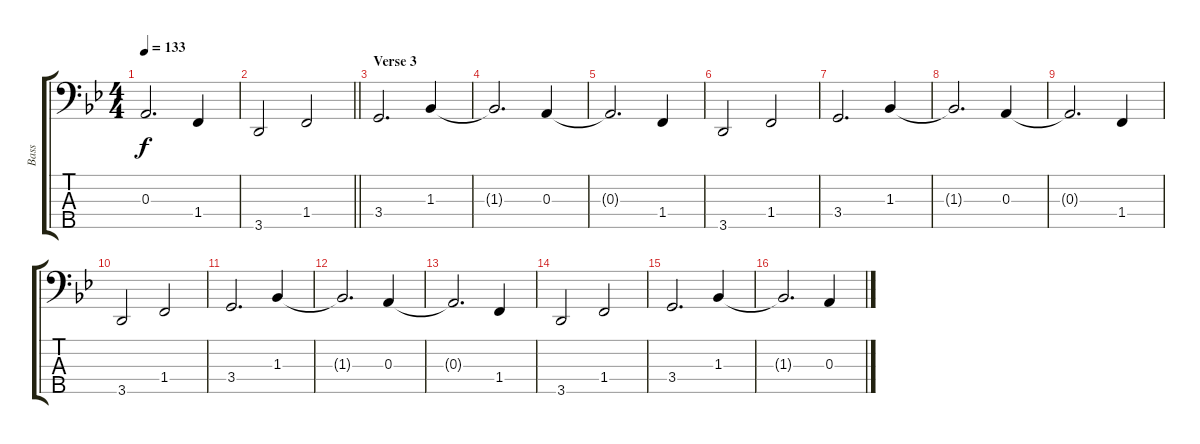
\track ("Bass" "Bass") {instrument electricbassfinger}
\staff {score tabs}
\tuning (G2 D2 A1 E1 B0) {hide}
\ts (4 4)
\tempo 133
\clef f4
\ks bb
0.3{t}.2{d dy f} 1.4.4 |
\barLineRight lightlight
3.5.2 1.4.2 |
\section ("" "Verse 3")
3.4.2{d} 1.3.4 |
1.3{t}.2{d} 0.3.4 |
0.3{t}.2{d} 1.4.4 |
3.5.2 1.4.2 |
3.4.2{d} 1.3.4 |
1.3{t}.2{d} 0.3.4 |
0.3{t}.2{d} 1.4.4 |
3.5.2 1.4.2 |
3.4.2{d} 1.3.4 |
1.3{t}.2{d} 0.3.4 |
0.3{t}.2{d} 1.4.4 |
3.5.2 1.4.2 |
3.4.2{d} 1.3.4 |
1.3{t}.2{d} 0.3.4
